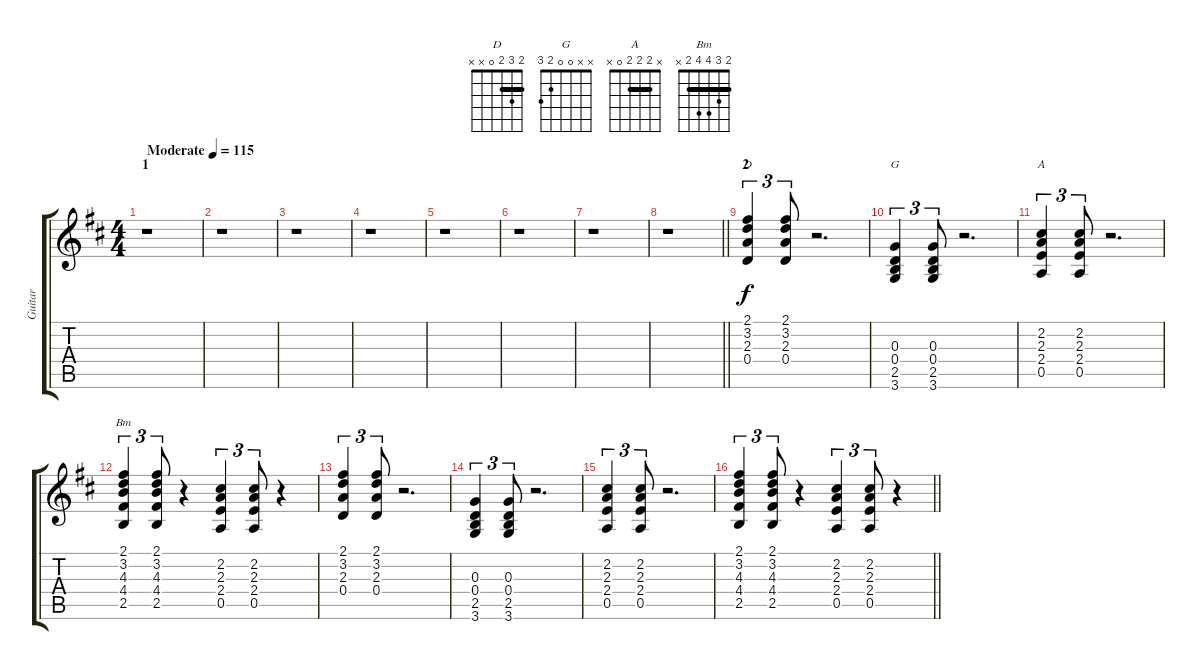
\track ("Guitar" "Guitar") {instrument acousticguitarsteel}
\staff {score tabs}
\tuning (E4 B3 G3 D3 A2 E2) {hide}
\chord ("D" 2 3 2 0 x x) {barre 2}
\chord ("G" x x 0 0 2 3)
\chord ("A" x 2 2 2 0 x) {barre 2}
\chord ("Bm" 2 3 4 4 2 x) {barre 2}
\ts (4 4)
\section ("" "1")
\tempo (115 "Moderate")
\clef g2
\ks d
r.1{dy f instrument acousticguitarsteel} |
r.1 |
r.1 |
r.1 |
r.1 |
r.1 |
r.1 |
\barLineRight lightlight
r.1 |
\section ("" "2")
(2.1 3.2 2.3 0.4).4{tu (3 2) ch "D"} (2.1 3.2 2.3 0.4).8{tu (3 2)} r.2{d} |
(0.3 0.4 2.5 3.6).4{tu (3 2) ch "G"} (0.3 0.4 2.5 3.6).8{tu (3 2)} r.2{d} |
(2.2 2.3 2.4 0.5).4{tu (3 2) ch "A"} (2.2 2.3 2.4 0.5).8{tu (3 2)} r.2{d} |
(2.1 3.2 4.3 4.4 2.5).4{tu (3 2) ch "Bm"} (2.1 3.2 4.3 4.4 2.5).8{tu (3 2)} r.4 (2.2 2.3 2.4 0.5).4{tu (3 2)} (2.2 2.3 2.4 0.5).8{tu (3 2)} r.4 |
(2.1 3.2 2.3 0.4).4{tu (3 2)} (2.1 3.2 2.3 0.4).8{tu (3 2)} r.2{d} |
(0.3 0.4 2.5 3.6).4{tu (3 2)} (0.3 0.4 2.5 3.6).8{tu (3 2)} r.2{d} |
(2.2 2.3 2.4 0.5).4{tu (3 2)} (2.2 2.3 2.4 0.5).8{tu (3 2)} r.2{d} |
\barLineRight lightlight
(2.1 3.2 4.3 4.4 2.5).4{tu (3 2)} (2.1 3.2 4.3 4.4 2.5).8{tu (3 2)} r.4 (2.2 2.3 2.4 0.5).4{tu (3 2)} (2.2 2.3 2.4 0.5).8{tu (3 2)} r.4
